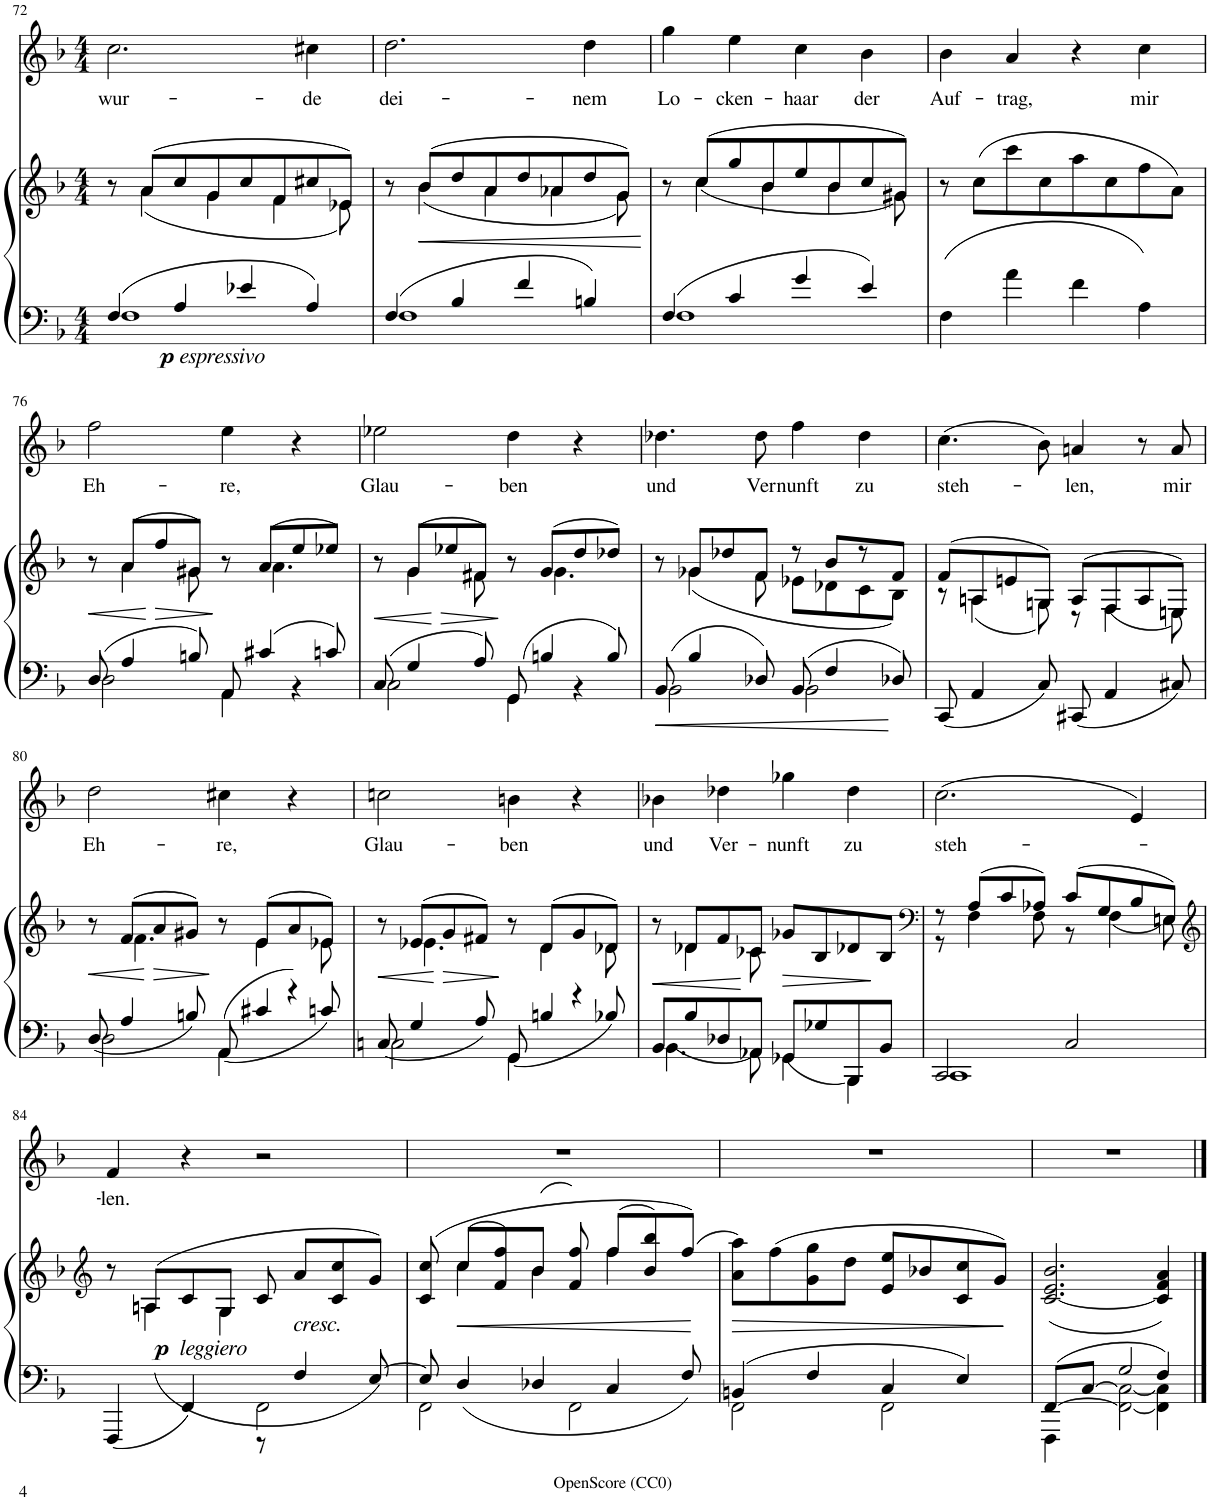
**kern	**kern	**dynam	**kern	**text
*part2	*part2	*part2	*part1	*part1
*staff3	*staff2	*staff2/3	*staff1	*staff1
*I"Piano	*	*	*I"Voice	*
*I'Pno	*	*	*	*
!!LO:PB:g=z
*clefF4	*clefG2	*	*clefG2	*
*k[b-]	*k[b-]	*	*k[b-]	*
*M4/4	*M4/4	*	*M4/4	*
=72	=72	=72	=72	=72
*^	*^	*	*	*
!	!	!	!	!	!	!LO:LY:b
4F/	1F	8r	8ryy	.	2.cc\	wur-
.	.	(8a/L	(4a\	.	.	.
!	!	!	!	!LO:DY:b=2	!	!
!	!	!	!	!LO:DY:n=1:b=2	!	!
4A/	.	8cc/	.	p other-dynamics	.	.
.	.	8g/	4g\	.	.	.
4e-X/	.	8cc/	.	.	.	.
.	.	8f/	4f\	.	.	.
!	!	!	!	!	!	!LO:LY:b
4A/	.	8cc#X/	.	.	4cc#X\	-de
.	.	8e-X/J)	8e-\)	.	.	.
=73	=73	=73	=73	=73	=73	=73
!	!	!	!	!	!	!LO:LY:b
4F/	1F	8r	8ryy	.	2.dd\	dei-
!	!	!	!	!LO:HP:b	!	!
.	.	(8b-/L	(4b-\	<	.	.
4B-/	.	8dd/	.	.	.	.
.	.	8a/	4a\	.	.	.
4f/	.	8dd/	.	.	.	.
.	.	8a-X/	4a-\	.	.	.
!	!	!	!	!	!	!LO:LY:b
4Bn/	.	8dd/	.	.	4dd\	-nem
.	.	8g/J)	8g\)	.	.	.
*v	*v	*	*	*	*	*
*	*v	*v	*	*	*
.	.	[	.	.
=74	=74	=74	=74	=74
*^	*^	*	*	*
!	!	!	!	!	!	!LO:LY:b
4F/	1F	8r	8ryy	.	4gg\	Lo-
.	.	(8cc/L	(4cc\	.	.	.
!	!	!	!	!	!	!LO:LY:b
4c/	.	8gg/	.	.	4ee\	-cken-
.	.	8b-/	4b-\	.	.	.
!	!	!	!	!	!	!LO:LY:b
4g/	.	8ee/	.	.	4cc\	-haar
.	.	8b-/	4b-\	.	.	.
!	!	!	!	!	!	!LO:LY:b
4e/	.	8cc/	.	.	4b-\	der
.	.	8g#X/J)	8g#\)	.	.	.
*v	*v	*	*	*	*	*
=75	=75	=75	=75	=75	=75
!	!	!	!	!	!LO:LY:b
*	*v	*v	*	*	*
4F\	8r	.	4b-\	Auf-
.	(8cc\L	.	.	.
!	!	!	!	!LO:LY:b
4a\	8ccc\	.	4a/	-trag,
.	8cc\	.	.	.
4f\	8aa\	.	4r	.
.	8cc\	.	.	.
!	!	!	!	!LO:LY:b
4A\	8ff\	.	4cc\	mir
.	8a\J)	.	.	.
!!LO:LB:g=z
=76	=76	=76	=76	=76
*^	*	*	*	*
!	!	!	!LO:HP:b	!	!LO:LY:b
*	*	*^	*	*	*
8D/	2D\	8r	8ryy	<	2ff\	Eh-
4A/	.	(8a/L	4a\	.	.	.
!	!	!	!	!LO:HP:n=1:b	!	!
.	.	8ff/	.	[ >	.	.
8Bn/	.	8g#X/J)	8g#\	.	.	.
!	!	!	!	!	!	!LO:LY:b
8AA/	4AA\	8r	8ryy	]	4ee\	-re,
4c#X/	.	(8a/L	4.a\	.	.	.
.	4r	8ee/	.	.	4r	.
8cn/	.	8ee-X/J)	.	.	.	.
=77	=77	=77	=77	=77	=77	=77
!	!	!	!	!LO:HP:b	!	!LO:LY:b
8C/	2C\	8r	8ryy	<	2ee-X\	Glau-
4G/	.	(8g/L	4g\	.	.	.
!	!	!	!	!LO:HP:n=1:b	!	!
.	.	8ee-X/	.	[ >	.	.
8A/	.	8f#X/J)	8f#X\	.	.	.
!	!	!	!	!	!	!LO:LY:b
8GG/	4GG\	8r	8ryy	]	4dd\	-ben
4Bn/	.	(8g/L	4.g\	.	.	.
.	4r	8dd/	.	.	4r	.
8B/	.	8dd-X/J)	.	.	.	.
=78	=78	=78	=78	=78	=78	=78
!	!	!	!	!	!	!LO:LY:b
8BB-/	2BB-\	8r	8ryy	.	4.dd-X\	und
4B-/	.	8g-X/L	(4g-X\	.	.	.
.	.	8dd-X/	.	.	.	.
!	!	!	!	!	!	!LO:LY:b
8D-X/	.	8f/J	8f\	.	8dd-\	Ver
!	!	!	!	!	!	!LO:LY:b
8BB-/	2BB-\	8r	8e-X\L	.	4ff\	nunft
4F/	.	8b-/L	8d-X\	.	.	.
!	!	!	!	!	!	!LO:LY:b
.	.	8r	8c\	.	4dd-\	zu
8D-X/	.	8f/J	8B-\J)	.	.	.
*v	*v	*	*	*	*	*
=79	=79	=79	=79	=79	=79
!	!	!	!	!	!LO:LY:b
8CC/	(8f/L	8r	.	(4.cc\	steh-
4AA/	8An/	(4A\	.	.	.
.	8en/	.	.	.	.
8C/	8Gn/J)	8G\)	.	8b-\)	.
!	!	!	!	!	!LO:LY:b
8CC#X/	(8A/L	8r	.	4an/	-len,
4AA/	8F/	(4F\	.	.	.
.	8A/	.	.	8r	.
!	!	!	!	!	!LO:LY:b
8C#X/	8En/J)	8E\)	.	8a/	mir
!!LO:LB:g=z
=80	=80	=80	=80	=80	=80
*^	*	*	*	*	*
!	!	!	!	!LO:HP:b	!	!LO:LY:b
2D\	8D/	8r	8ryy	<	2dd\	Eh-
.	4A/	(8f/L	4.f\	.	.	.
!	!	!	!	!LO:HP:n=1:b	!	!
.	.	8a/	.	[ >	.	.
.	8Bn/	8g#X/J)	.	.	.	.
!	!	!	!	!	!	!LO:LY:b
4AA\	8AA/	8r	8ryy	]	4cc#X\	-re,
.	4c#X/	(8e/L	4e\	.	.	.
4r	.	8a/	.	.	4r	.
.	8cn/	8e-X/J)	8e-X\	.	.	.
=81	=81	=81	=81	=81	=81	=81
!	!	!	!	!LO:HP:b	!	!LO:LY:b
2Cn\	8Cn/	8r	8ryy	<	2ccn\	Glau-
.	4G/	(8e-X/L	4.e-\	.	.	.
!	!	!	!	!LO:HP:n=1:b	!	!
.	.	8g/	.	[ >	.	.
.	8A/	8f#X/J)	.	.	.	.
!	!	!	!	!	!	!LO:LY:b
4GG\	8GG/	8r	8ryy	]	4bn\	-ben
.	4Bn/	(8d/L	4d\	.	.	.
4r	.	8g/	.	.	4r	.
.	8B-X/	8d-X/J)	8d-X\	.	.	.
=82	=82	=82	=82	=82	=82	=82
!	!	!	!	!LO:HP:b	!	!LO:LY:b
8BB-/L	4.BB-\	8r	8ryy	<	4b-X\	und
8B-/	.	8d-X/L	4d-X\	.	.	.
!	!	!	!	!	!	!LO:LY:b
8D-X/	.	8f/	.	.	4dd-X\	Ver-
8AA-X/J	8AA-X\	8c-X/J	8c-X\	[	.	.
!	!	!	!	!LO:HP:b	!	!LO:LY:b
8GG-X/L	4GG-\	8g-X/L	2ryy	>	4gg-X\	-nunft
8G-X/	.	8B-/	.	.	.	.
!	!	!	!	!	!	!LO:LY:b
8BBB-/	4BBB-\	8d-X/	.	.	4dd-\	zu
8BB-/J	.	8B-/J	.	]	.	.
=83	=83	=83	=83	=83	=83	=83
*	*	*clefF4	*	*	*	*
!	!	!	!	!	!	!LO:LY:b
2CC/	1CC	8r	8r	.	(2.cc\	steh-
.	.	(8A/L	4F\	.	.	.
.	.	8c/	.	.	.	.
.	.	8A-X/J)	8F\	.	.	.
2C/	.	(8c/L	8r	.	.	.
.	.	8G/	(4F\	.	.	.
.	.	8B-/	.	.	4e/)	.
.	.	8En/J)	8E\)	.	.	.
!!LO:LB:g=z
=84	=84	=84	=84	=84	=84	=84
*	*	*clefG2	*	*	*	*
!	!	!	!	!LO:DY:b	!	!LO:LY:b
!	!	!	!	!LO:DY:n=1:b	!	!
2ryy	4FFF/	8r	8ryy	p other-dynamics	4f/	-len.
.	.	(8An/L	(4A\	.	.	.
.	4FF/	8c/	.	.	4r	.
.	.	8G/J	4G\	.	.	.
2FF\	8r	8c/	.	.	2r	.
!	!	!LO:TX:b:i:t=cresc.	!	!	!	!
.	4F/	8a/L	8ryy	.	.	.
.	.	8c/ 8cc/	4ryy	.	.	.
.	[8E/)	8g/J)	.	.	.	.
=85	=85	=85	=85	=85	=85	=85
2FF\	8E/]	(8c/ 8cc/	8ryy	.	1r	.
!	!	!	!	!LO:HP:b	!	!
.	4D/	(8cc/L	4cc\	<	.	.
.	.	8f/ 8ff/)	.	.	.	.
.	4D-X/	(8b-/J	4b-\	.	.	.
2FF\	.	8f/ 8ff/)	.	.	.	.
.	4C/	(8ff/L	4ff\	.	.	.
.	.	8b-/ 8bb-/)	.	.	.	.
.	8F/	(8ff/J)	8ryy	[	.	.
=86	=86	=86	=86	=86	=86	=86
!	!	!	!	!LO:HP:b	!	!
*	*	*v	*v	*	*	*
4BBn/	2FF\	8a\ 8aa\L)	>	1r	.
.	.	(8ff\	.	.	.
4F/	.	8g\ 8gg\	.	.	.
.	.	8dd\J	.	.	.
4C/	2FF\	8e/ 8ee/L	.	.	.
.	.	8b-X/	.	.	.
4E/	.	8c/ 8cc/	.	.	.
.	.	8g/J)	]	.	.
=87	=87	=87	=87	=87	=87
[8FF/L	4FFF\	([2.c/ 2.e/ 2.b-/	.	1r	.
[8C/J	.	.	.	.	.
2G/	2FF\_ 2C\_	.	.	.	.
4F/	4FF\] 4C\]	4c/] 4f/ 4a/)	.	.	.
*v	*v	*	*	*	*
==	==	==	==	==
*-	*-	*-	*-	*-
